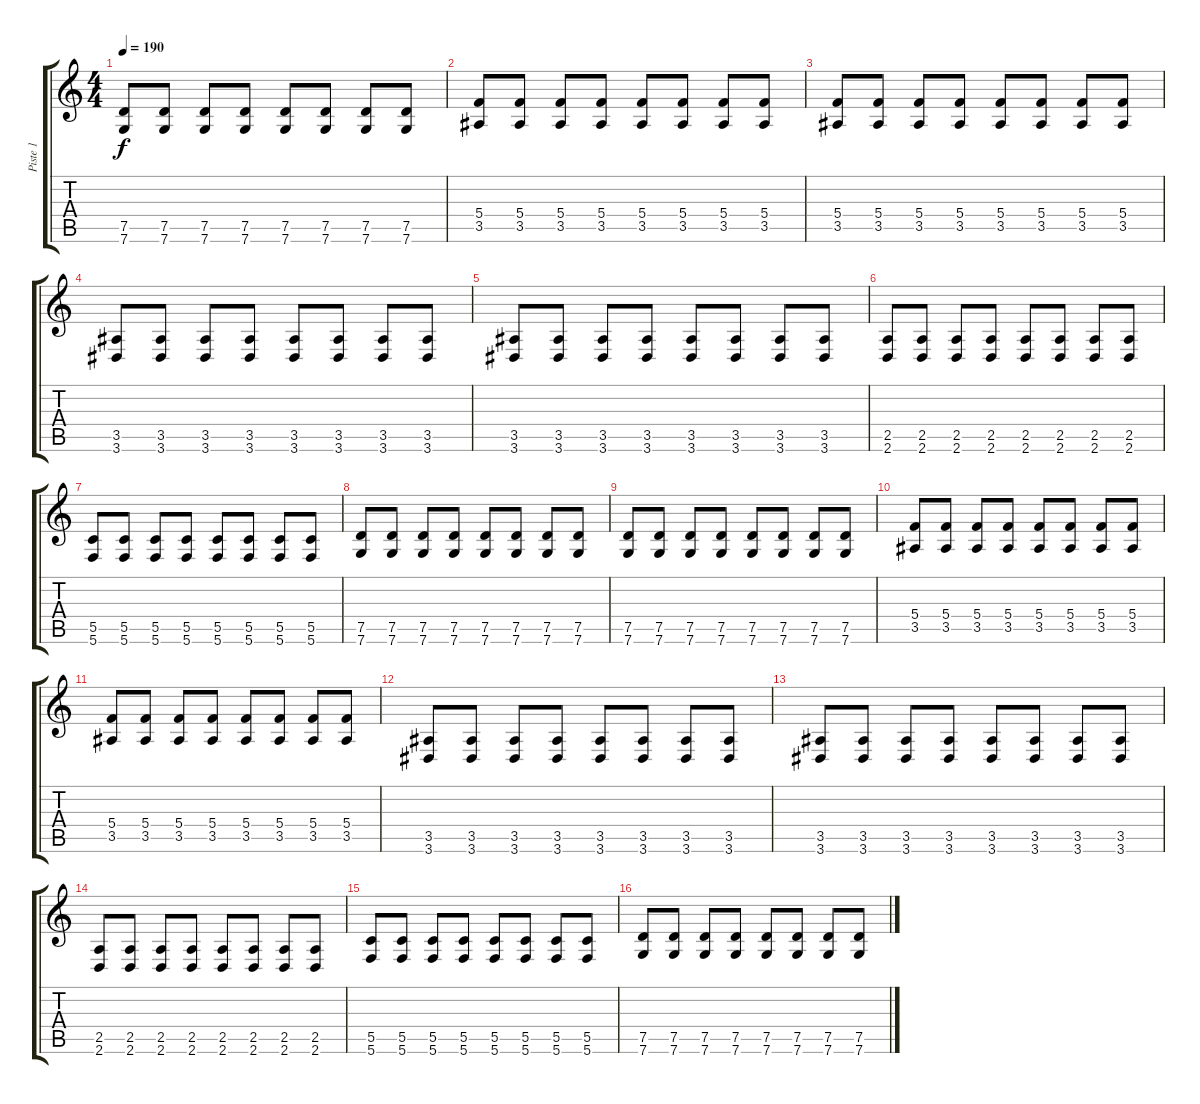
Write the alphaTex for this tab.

\track ("Piste 1" "Piste 1") {instrument distortionguitar}
\staff {score tabs}
\tuning (D4 A3 F3 C3 G2 C2) {hide}
\ts (4 4)
\tempo 190
\clef g2
\ks c
(7.5 7.6).8{dy f} (7.5 7.6).8 (7.5 7.6).8 (7.5 7.6).8 (7.5 7.6).8 (7.5 7.6).8 (7.5 7.6).8 (7.5 7.6).8 |
(5.4 3.5).8 (5.4 3.5).8 (5.4 3.5).8 (5.4 3.5).8 (5.4 3.5).8 (5.4 3.5).8 (5.4 3.5).8 (5.4 3.5).8 |
(5.4 3.5).8 (5.4 3.5).8 (5.4 3.5).8 (5.4 3.5).8 (5.4 3.5).8 (5.4 3.5).8 (5.4 3.5).8 (5.4 3.5).8 |
(3.5 3.6).8 (3.5 3.6).8 (3.5 3.6).8 (3.5 3.6).8 (3.5 3.6).8 (3.5 3.6).8 (3.5 3.6).8 (3.5 3.6).8 |
(3.5 3.6).8 (3.5 3.6).8 (3.5 3.6).8 (3.5 3.6).8 (3.5 3.6).8 (3.5 3.6).8 (3.5 3.6).8 (3.5 3.6).8 |
(2.5 2.6).8 (2.5 2.6).8 (2.5 2.6).8 (2.5 2.6).8 (2.5 2.6).8 (2.5 2.6).8 (2.5 2.6).8 (2.5 2.6).8 |
(5.5 5.6).8 (5.5 5.6).8 (5.5 5.6).8 (5.5 5.6).8 (5.5 5.6).8 (5.5 5.6).8 (5.5 5.6).8 (5.5 5.6).8 |
(7.5 7.6).8 (7.5 7.6).8 (7.5 7.6).8 (7.5 7.6).8 (7.5 7.6).8 (7.5 7.6).8 (7.5 7.6).8 (7.5 7.6).8 |
(7.5 7.6).8 (7.5 7.6).8 (7.5 7.6).8 (7.5 7.6).8 (7.5 7.6).8 (7.5 7.6).8 (7.5 7.6).8 (7.5 7.6).8 |
(5.4 3.5).8 (5.4 3.5).8 (5.4 3.5).8 (5.4 3.5).8 (5.4 3.5).8 (5.4 3.5).8 (5.4 3.5).8 (5.4 3.5).8 |
(5.4 3.5).8 (5.4 3.5).8 (5.4 3.5).8 (5.4 3.5).8 (5.4 3.5).8 (5.4 3.5).8 (5.4 3.5).8 (5.4 3.5).8 |
(3.5 3.6).8 (3.5 3.6).8 (3.5 3.6).8 (3.5 3.6).8 (3.5 3.6).8 (3.5 3.6).8 (3.5 3.6).8 (3.5 3.6).8 |
(3.5 3.6).8 (3.5 3.6).8 (3.5 3.6).8 (3.5 3.6).8 (3.5 3.6).8 (3.5 3.6).8 (3.5 3.6).8 (3.5 3.6).8 |
(2.5 2.6).8 (2.5 2.6).8 (2.5 2.6).8 (2.5 2.6).8 (2.5 2.6).8 (2.5 2.6).8 (2.5 2.6).8 (2.5 2.6).8 |
(5.5 5.6).8 (5.5 5.6).8 (5.5 5.6).8 (5.5 5.6).8 (5.5 5.6).8 (5.5 5.6).8 (5.5 5.6).8 (5.5 5.6).8 |
(7.5 7.6).8 (7.5 7.6).8 (7.5 7.6).8 (7.5 7.6).8 (7.5 7.6).8 (7.5 7.6).8 (7.5 7.6).8 (7.5 7.6).8
